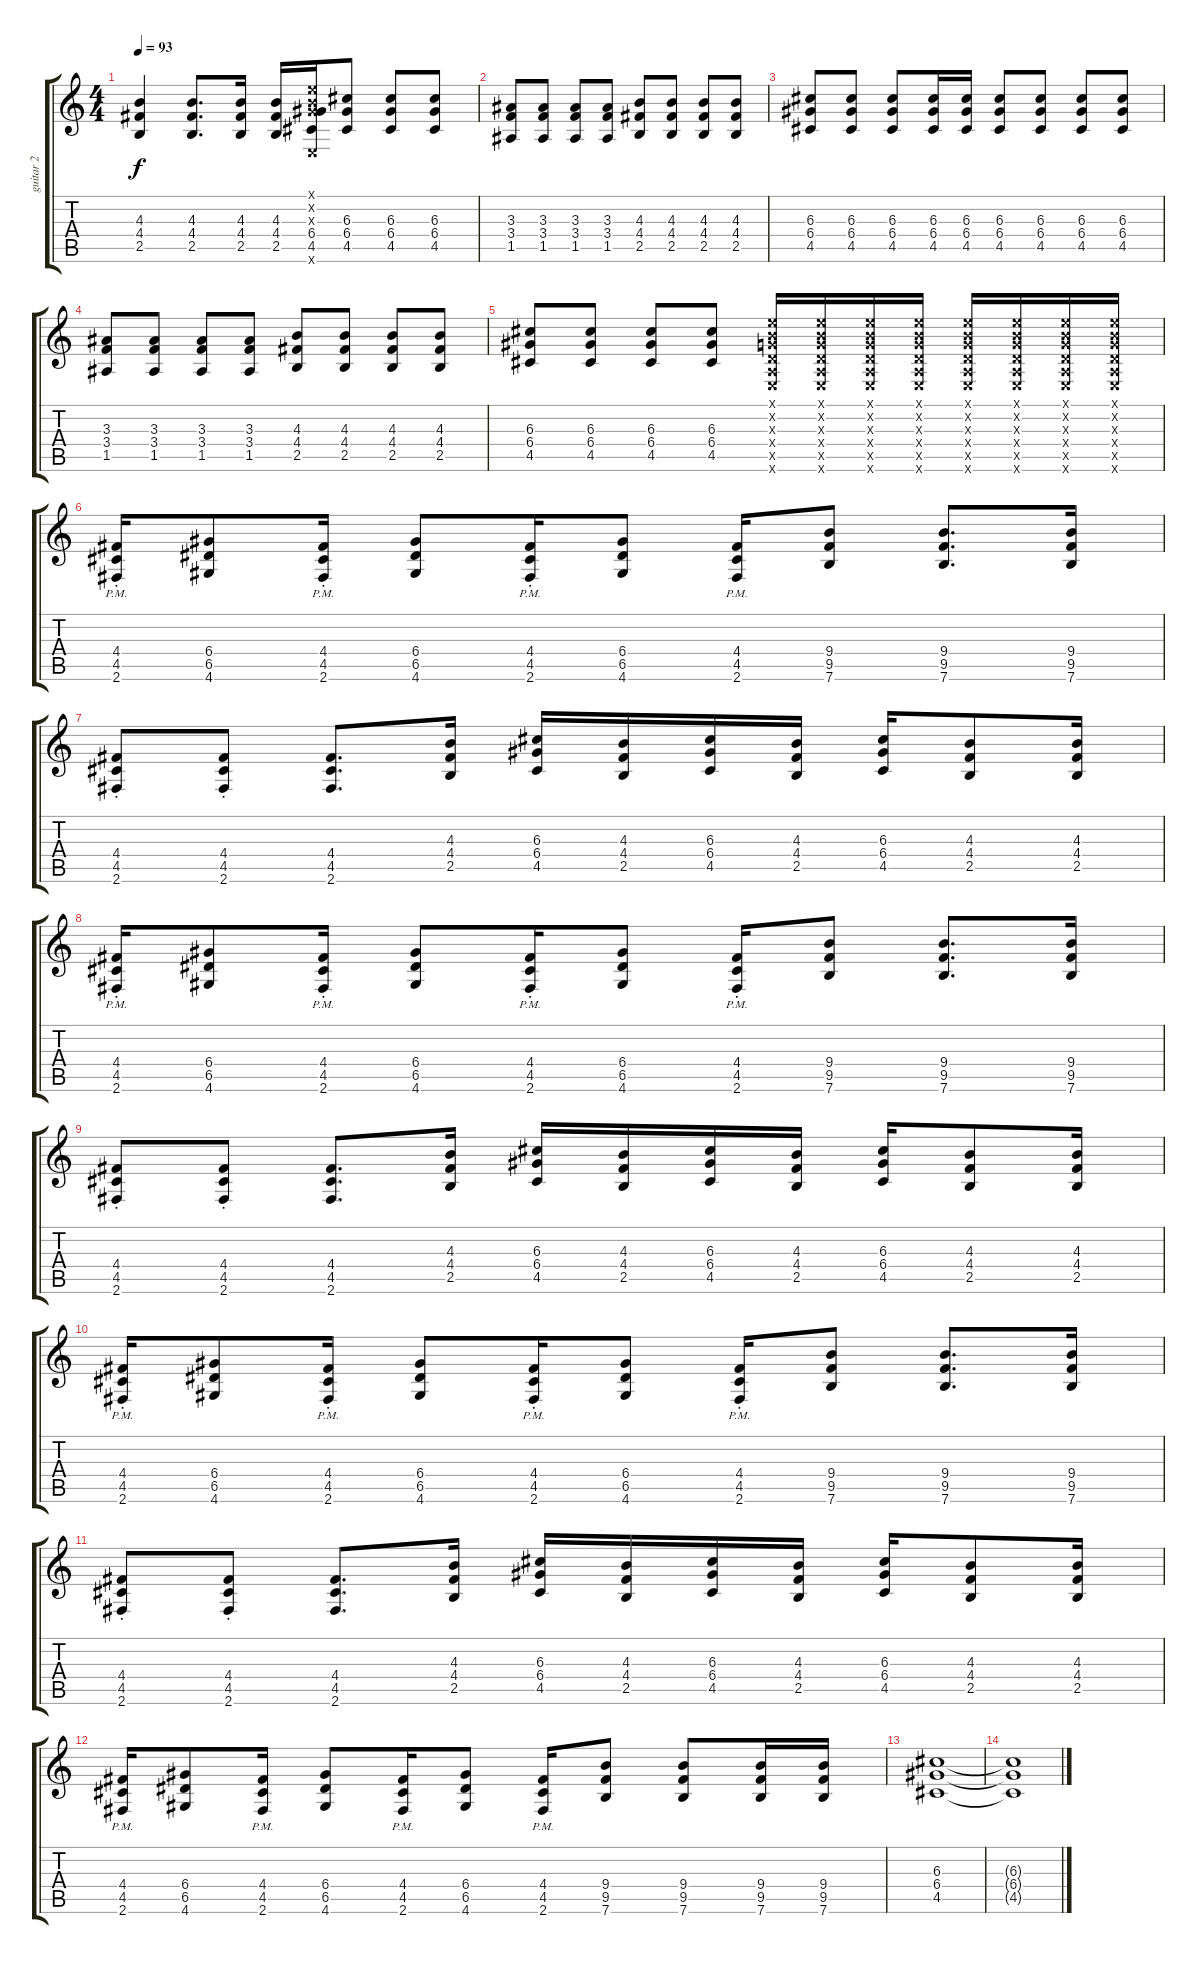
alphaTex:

\track ("guitar 2" "guitar 2") {instrument distortionguitar}
\staff {score tabs}
\tuning (E4 B3 G3 D3 A2 E2) {hide}
\ts (4 4)
\tempo 93
\clef g2
\ks c
(4.3 4.4 2.5).4{dy f} (4.3 4.4 2.5).8{d} (4.3 4.4 2.5).16 (4.3 4.4 2.5).16 (0.1{x} 0.2{x} 0.3{x} 6.4 4.5 0.6{x}).16 (6.3 6.4 4.5).8 (6.3 6.4 4.5).8 (6.3 6.4 4.5).8 |
(3.3 3.4 1.5).8 (3.3 3.4 1.5).8 (3.3 3.4 1.5).8 (3.3 3.4 1.5).8 (4.3 4.4 2.5).8 (4.3 4.4 2.5).8 (4.3 4.4 2.5).8 (4.3 4.4 2.5).8 |
(6.3 6.4 4.5).8 (6.3 6.4 4.5).8 (6.3 6.4 4.5).8 (6.3 6.4 4.5).16 (6.3 6.4 4.5).16 (6.3 6.4 4.5).8 (6.3 6.4 4.5).8 (6.3 6.4 4.5).8 (6.3 6.4 4.5).8 |
(3.3 3.4 1.5).8 (3.3 3.4 1.5).8 (3.3 3.4 1.5).8 (3.3 3.4 1.5).8 (4.3 4.4 2.5).8 (4.3 4.4 2.5).8 (4.3 4.4 2.5).8 (4.3 4.4 2.5).8 |
(6.3 6.4 4.5).8 (6.3 6.4 4.5).8 (6.3 6.4 4.5).8 (6.3 6.4 4.5).8 (0.1{x} 0.2{x} 0.3{x} 0.4{x} 0.5{x} 0.6{x}).16 (0.1{x} 0.2{x} 0.3{x} 0.4{x} 0.5{x} 0.6{x}).16 (0.1{x} 0.2{x} 0.3{x} 0.4{x} 0.5{x} 0.6{x}).16 (0.1{x} 0.2{x} 0.3{x} 0.4{x} 0.5{x} 0.6{x}).16 (0.1{x} 0.2{x} 0.3{x} 0.4{x} 0.5{x} 0.6{x}).16 (0.1{x} 0.2{x} 0.3{x} 0.4{x} 0.5{x} 0.6{x}).16 (0.1{x} 0.2{x} 0.3{x} 0.4{x} 0.5{x} 0.6{x}).16 (0.1{x} 0.2{x} 0.3{x} 0.4{x} 0.5{x} 0.6{x}).16 |
(4.4 4.5 2.6{pm st}).16 (6.4 6.5 4.6).8 (4.4 4.5 2.6{pm st}).16 (6.4 6.5 4.6).8 (4.4 4.5 2.6{pm st}).16 (6.4 6.5 4.6).8 (4.4 4.5 2.6{pm}).16 (9.4 9.5 7.6).8 (9.4 9.5 7.6).8{d} (9.4 9.5 7.6).16 |
(4.4 4.5 2.6{st}).8 (4.4 4.5 2.6{st}).8 (4.4 4.5 2.6).8{d} (4.3 4.4 2.5).16 (6.3 6.4 4.5).16 (4.3 4.4 2.5).16 (6.3 6.4 4.5).16 (4.3 4.4 2.5).16 (6.3 6.4 4.5).16 (4.3 4.4 2.5).8 (4.3 4.4 2.5).16 |
(4.4 4.5 2.6{pm st}).16 (6.4 6.5 4.6).8 (4.4 4.5 2.6{pm st}).16 (6.4 6.5 4.6).8 (4.4 4.5 2.6{pm st}).16 (6.4 6.5 4.6).8 (4.4 4.5 2.6{pm st}).16 (9.4 9.5 7.6).8 (9.4 9.5 7.6).8{d} (9.4 9.5 7.6).16 |
(4.4 4.5 2.6{st}).8 (4.4 4.5 2.6{st}).8 (4.4 4.5 2.6).8{d} (4.3 4.4 2.5).16 (6.3 6.4 4.5).16 (4.3 4.4 2.5).16 (6.3 6.4 4.5).16 (4.3 4.4 2.5).16 (6.3 6.4 4.5).16 (4.3 4.4 2.5).8 (4.3 4.4 2.5).16 |
(4.4 4.5 2.6{pm st}).16 (6.4 6.5 4.6).8 (4.4 4.5 2.6{pm st}).16 (6.4 6.5 4.6).8 (4.4 4.5 2.6{pm st}).16 (6.4 6.5 4.6).8 (4.4 4.5 2.6{pm st}).16 (9.4 9.5 7.6).8 (9.4 9.5 7.6).8{d} (9.4 9.5 7.6).16 |
(4.4 4.5 2.6{st}).8 (4.4 4.5 2.6{st}).8 (4.4 4.5 2.6).8{d} (4.3 4.4 2.5).16 (6.3 6.4 4.5).16 (4.3 4.4 2.5).16 (6.3 6.4 4.5).16 (4.3 4.4 2.5).16 (6.3 6.4 4.5).16 (4.3 4.4 2.5).8 (4.3 4.4 2.5).16 |
(4.4 4.5 2.6{pm}).16 (6.4 6.5 4.6).8 (4.4 4.5 2.6{pm}).16 (6.4 6.5 4.6).8 (4.4 4.5 2.6{pm}).16 (6.4 6.5 4.6).8 (4.4 4.5 2.6{pm}).16 (9.4 9.5 7.6).8 (9.4 9.5 7.6).8 (9.4 9.5 7.6).16 (9.4 9.5 7.6).16 |
(6.3 6.4 4.5).1{volume 0} |
(6.3{t} 6.4{t} 4.5{t}).1
